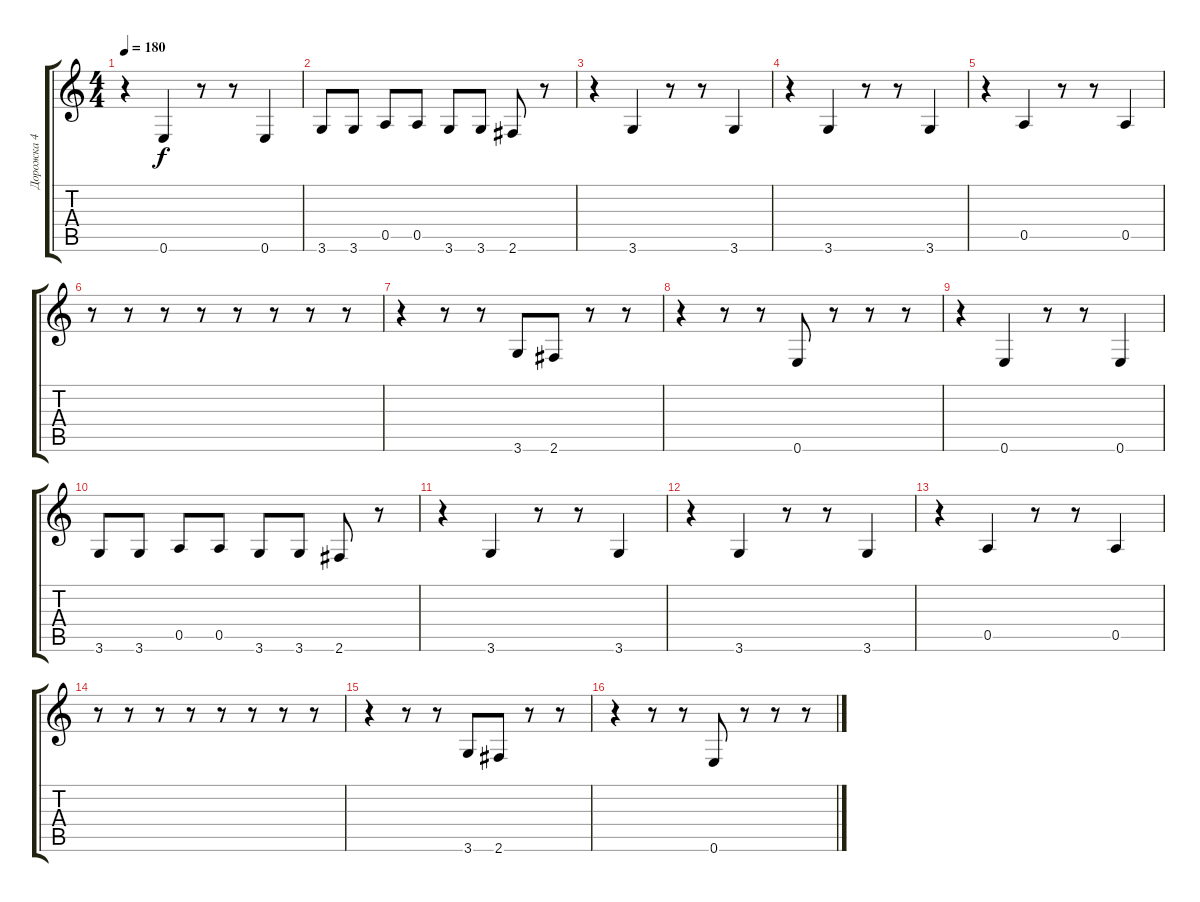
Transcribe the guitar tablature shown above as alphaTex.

\track ("Дорожка 4" "Дорожка 4") {instrument electricbasspick}
\staff {score tabs}
\tuning (E4 B3 G3 D3 A2 E2) {hide}
\ts (4 4)
\tempo 180
\clef g2
\ks c
r.4{dy f} 0.6.4 r.8 r.8 0.6.4 |
3.6.8 3.6.8 0.5.8 0.5.8 3.6.8 3.6.8 2.6.8 r.8 |
r.4 3.6.4 r.8 r.8 3.6.4 |
r.4 3.6.4 r.8 r.8 3.6.4 |
r.4 0.5.4 r.8 r.8 0.5.4 |
r.8 r.8 r.8 r.8 r.8 r.8 r.8 r.8 |
r.4 r.8 r.8 3.6.8 2.6.8 r.8 r.8 |
r.4 r.8 r.8 0.6.8 r.8 r.8 r.8 |
r.4 0.6.4 r.8 r.8 0.6.4 |
3.6.8 3.6.8 0.5.8 0.5.8 3.6.8 3.6.8 2.6.8 r.8 |
r.4 3.6.4 r.8 r.8 3.6.4 |
r.4 3.6.4 r.8 r.8 3.6.4 |
r.4 0.5.4 r.8 r.8 0.5.4 |
r.8 r.8 r.8 r.8 r.8 r.8 r.8 r.8 |
r.4 r.8 r.8 3.6.8 2.6.8 r.8 r.8 |
r.4 r.8 r.8 0.6.8 r.8 r.8 r.8
